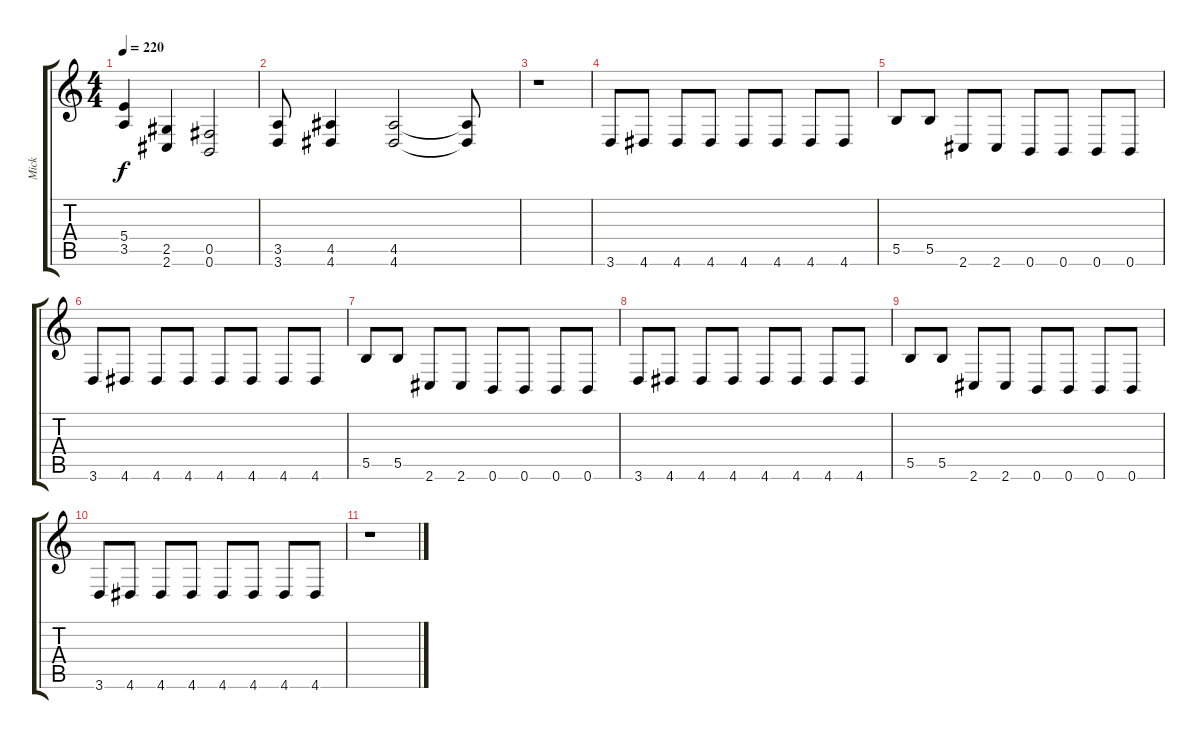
\track ("Mick" "Mick") {instrument distortionguitar}
\staff {score tabs}
\tuning (Db4 Ab3 E3 B2 Gb2 B1) {hide}
\ts (4 4)
\tempo 220
\clef g2
\ks c
(5.4 3.5).4{dy f} (2.5 2.6).4 (0.5 0.6).2 |
(3.5 3.6).8 (4.5 4.6).4 (4.5 4.6).2 (4.5{t} 4.6{t}).8 |
r.1 |
3.6.8 4.6.8 4.6.8 4.6.8 4.6.8 4.6.8 4.6.8 4.6.8 |
5.5.8 5.5.8 2.6.8 2.6.8 0.6.8 0.6.8 0.6.8 0.6.8 |
3.6.8 4.6.8 4.6.8 4.6.8 4.6.8 4.6.8 4.6.8 4.6.8 |
5.5.8 5.5.8 2.6.8 2.6.8 0.6.8 0.6.8 0.6.8 0.6.8 |
3.6.8 4.6.8 4.6.8 4.6.8 4.6.8 4.6.8 4.6.8 4.6.8 |
5.5.8 5.5.8 2.6.8 2.6.8 0.6.8 0.6.8 0.6.8 0.6.8 |
3.6.8 4.6.8 4.6.8 4.6.8 4.6.8 4.6.8 4.6.8 4.6.8 |
r.1
